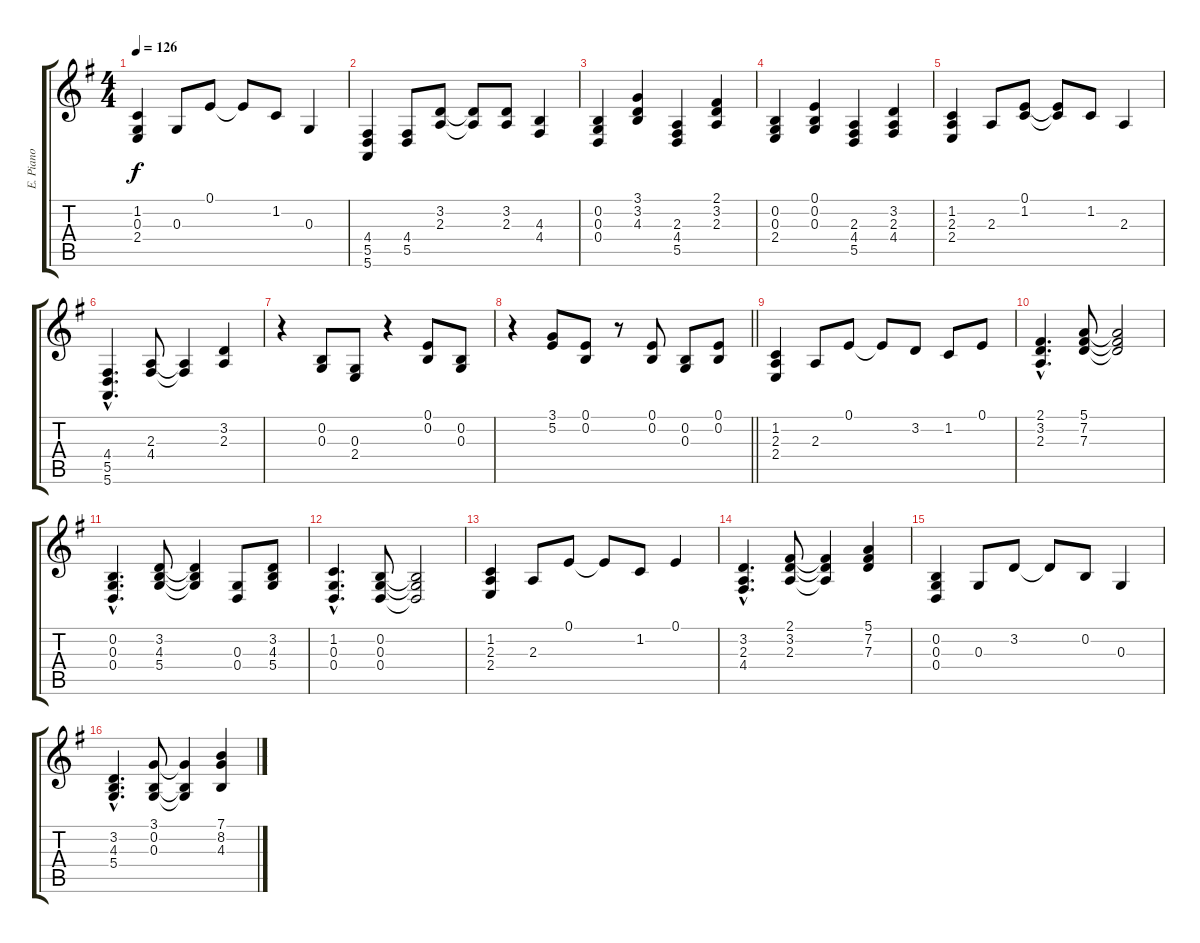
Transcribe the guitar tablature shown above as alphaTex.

\track ("E. Piano" "E. Piano") {instrument electricgrandpiano}
\staff {score tabs}
\tuning (E4 B3 G3 D3 A2 E2) {hide}
\ts (4 4)
\tempo 126
\clef g2
\ks g
(1.2 0.3 2.4).4{dy f} 0.3.8 0.1.8 0.1{t}.8 1.2.8 0.3.4 |
(4.4 5.5 5.6).4 (4.4 5.5).8 (3.2 2.3).8 (3.2{t} 2.3{t}).8 (3.2 2.3).8 (4.3 4.4).4 |
(0.2 0.3 0.4).4 (3.1 3.2 4.3).4 (2.3 4.4 5.5).4 (2.1 3.2 2.3).4 |
(0.2 0.3 2.4).4 (0.1 0.2 0.3).4 (2.3 4.4 5.5).4 (3.2 2.3 4.4).4 |
(1.2 2.3 2.4).4 2.3.8 (0.1 1.2).8 (0.1{t} 1.2{t}).8 1.2.8 2.3.4 |
(4.4{hac} 5.5{hac} 5.6{hac}).4{d} (2.3 4.4).8 (2.3{t} 4.4{t}).4 (3.2 2.3).4 |
r.4 (0.2 0.3).8 (0.3 2.4).8 r.4 (0.1 0.2).8 (0.2 0.3).8 |
\barLineRight lightlight
r.4 (3.1 5.2).8 (0.1 0.2).8 r.8 (0.1 0.2).8 (0.2 0.3).8 (0.1 0.2).8 |
(1.2 2.3 2.4).4 2.3.8 0.1.8 0.1{t}.8 3.2.8 1.2.8 0.1.8 |
(2.1{hac} 3.2{hac} 2.3{hac}).4{d} (5.1 7.2 7.3).8 (5.1{t} 7.2{t} 7.3{t}).2 |
(0.2{hac} 0.3{hac} 0.4{hac}).4{d} (3.2 4.3 5.4).8 (3.2{t} 4.3{t} 5.4{t}).4 (0.3 0.4).8 (3.2 4.3 5.4).8 |
(1.2{hac} 0.3{hac} 0.4{hac}).4{d} (0.2 0.3 0.4).8 (0.2{t} 0.3{t} 0.4{t}).2 |
(1.2 2.3 2.4).4 2.3.8 0.1.8 0.1{t}.8 1.2.8 0.1.4 |
(3.2{hac} 2.3{hac} 4.4{hac}).4{d} (2.1 3.2 2.3).8 (2.1{t} 3.2{t} 2.3{t}).4 (5.1 7.2 7.3).4 |
(0.2 0.3 0.4).4 0.3.8 3.2.8 3.2{t}.8 0.2.8 0.3.4 |
(3.2{hac} 4.3{hac} 5.4{hac}).4{d} (3.1 0.2 0.3).8 (3.1{t} 0.2{t} 0.3{t}).4 (7.1 8.2 4.3).4
